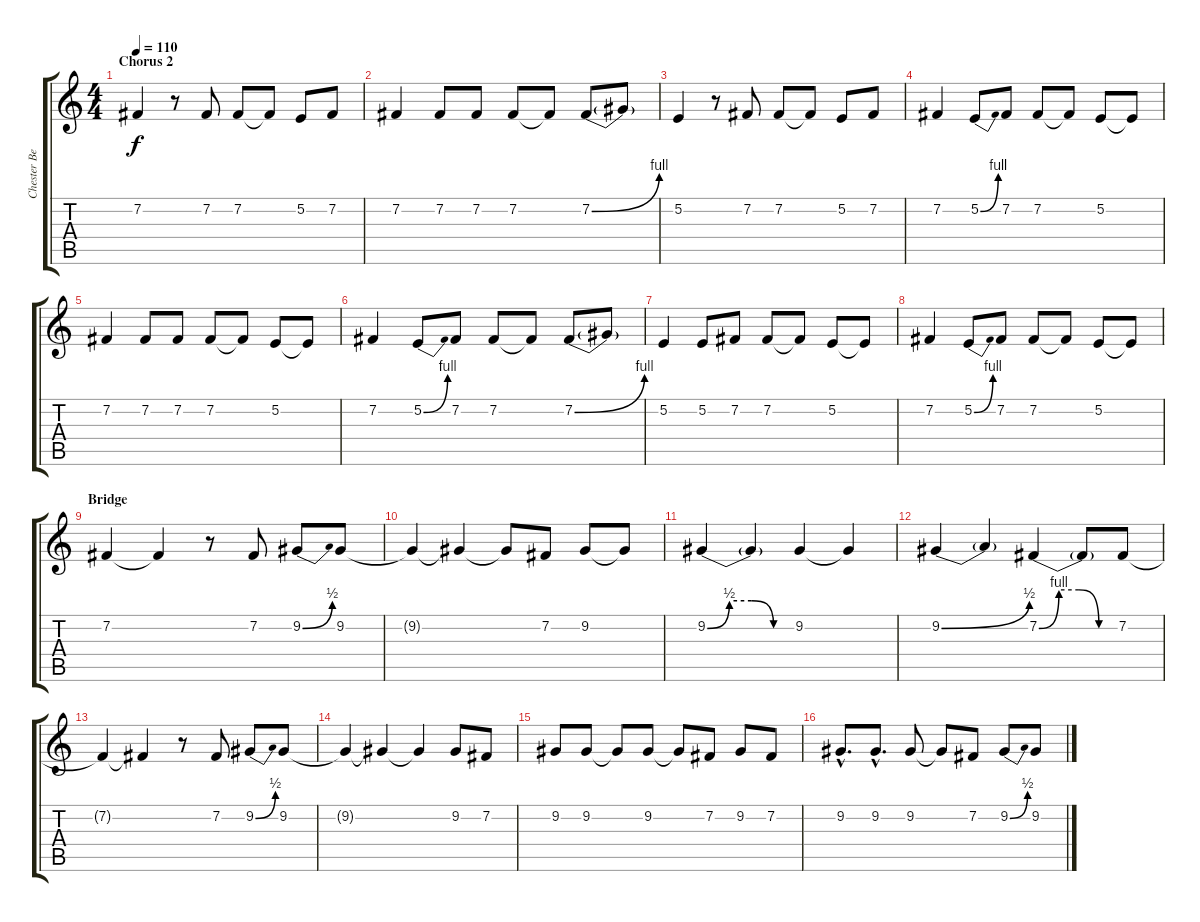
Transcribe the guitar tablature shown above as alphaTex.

\track ("Chester Bennington (Vocals)" "Chester Be") {instrument harmonica}
\staff {score tabs}
\tuning (E4 B3 G3 D3 A2 E2) {hide}
\ts (4 4)
\section ("" "Chorus 2")
\tempo 110
\clef g2
\ks c
7.2.4{dy f} r.8 7.2.8 7.2.8 7.2{t}.8 5.2.8 7.2.8 |
7.2.4 7.2.8 7.2.8 7.2.8 7.2{t}.8 7.2{be (bend 0 0 60 4)}.8 7.2{t}.8 |
5.2.4 r.8 7.2.8 7.2.8 7.2{t}.8 5.2.8 7.2.8 |
7.2.4 5.2{be (bend 0 0 60 4)}.8 7.2.8 7.2.8 7.2{t}.8 5.2.8 5.2{t}.8 |
7.2.4 7.2.8 7.2.8 7.2.8 7.2{t}.8 5.2.8 5.2{t}.8 |
7.2.4 5.2{be (bend 0 0 60 4)}.8 7.2.8 7.2.8 7.2{t}.8 7.2{be (bend 0 0 60 4)}.8 7.2{t}.8 |
5.2.4 5.2.8 7.2.8 7.2.8 7.2{t}.8 5.2.8 5.2{t}.8 |
7.2.4 5.2{be (bend 0 0 60 4)}.8 7.2.8 7.2.8 7.2{t}.8 5.2.8 5.2{t}.8 |
\section ("" "Bridge")
7.2.4 7.2{t}.4 r.8 7.2.8 9.2{be (bend 0 0 60 2)}.8 9.2.8 |
9.2{t}.4 9.2{t}.4 9.2{t}.8 7.2.8 9.2.8 9.2{t}.8 |
9.2{be (custom 0 0 15 2 30 2 45 0 60 0)}.4 9.2{t}.4 9.2.4 9.2{t}.4 |
9.2{be (bend 0 0 60 2)}.4 9.2{t}.4 7.2{be (custom 0 0 15 4 30 4 45 0 60 0)}.4 7.2{t}.8 7.2.8 |
7.2{t}.4 7.2{t}.4 r.8 7.2.8 9.2{be (bend 0 0 60 2)}.8 9.2.8 |
9.2{t}.4 9.2{t}.4 9.2{t}.4 9.2.8 7.2.8 |
9.2.8 9.2.8 9.2{t}.8 9.2.8 9.2{t}.8 7.2.8 9.2.8 7.2.8 |
9.2{hac}.8{d} 9.2{hac}.8{d} 9.2.8 9.2{t}.8 7.2.8 9.2{be (bend 0 0 60 2)}.8 9.2.8
